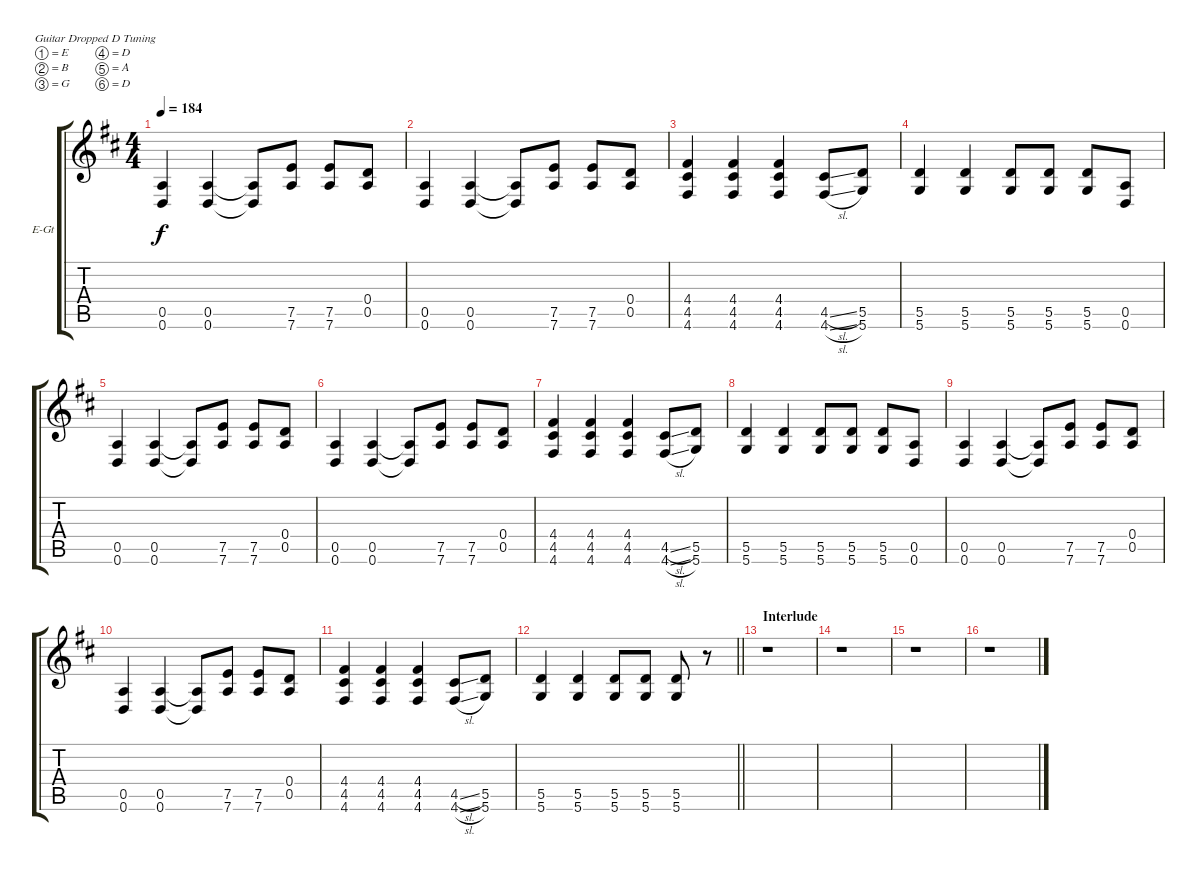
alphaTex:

\defaultSystemsLayout 4
\bracketExtendMode groupsimilarinstruments
\firstSystemTrackNameOrientation horizontal
\otherSystemsTrackNameOrientation horizontal
\track ("Guitar 6" "E-Gt") {instrument distortionguitar}
\staff {score tabs}
\tuning (E4 B3 G3 D3 A2 D2)
\ts (4 4)
\tempo 184
\clef g2
\ks d
(0.6 0.5).4{dy f} (0.6 0.5).4 (0.6{t} 0.5{t}).8 (7.6 7.5).8 (7.6 7.5).8 (0.5 0.4).8 |
(0.6 0.5).4 (0.6 0.5).4 (0.6{t} 0.5{t}).8 (7.6 7.5).8 (7.6 7.5).8 (0.5 0.4).8 |
(4.6 4.5 4.4).4 (4.6 4.5 4.4).4 (4.6 4.5 4.4).4 (4.5{sl} 4.6{sl}).8 (5.6 5.5).8 |
(5.6 5.5).4 (5.6 5.5).4 (5.6 5.5).8 (5.6 5.5).8 (5.6 5.5).8 (0.5 0.6).8 |
(0.6 0.5).4 (0.6 0.5).4 (0.6{t} 0.5{t}).8 (7.6 7.5).8 (7.6 7.5).8 (0.5 0.4).8 |
(0.6 0.5).4 (0.6 0.5).4 (0.6{t} 0.5{t}).8 (7.6 7.5).8 (7.6 7.5).8 (0.5 0.4).8 |
(4.6 4.5 4.4).4 (4.6 4.5 4.4).4 (4.6 4.5 4.4).4 (4.5{sl} 4.6{sl}).8 (5.6 5.5).8 |
(5.6 5.5).4 (5.6 5.5).4 (5.6 5.5).8 (5.6 5.5).8 (5.6 5.5).8 (0.5 0.6).8 |
(0.6 0.5).4 (0.6 0.5).4 (0.6{t} 0.5{t}).8 (7.6 7.5).8 (7.6 7.5).8 (0.5 0.4).8 |
(0.6 0.5).4 (0.6 0.5).4 (0.6{t} 0.5{t}).8 (7.6 7.5).8 (7.6 7.5).8 (0.5 0.4).8 |
(4.6 4.5 4.4).4 (4.6 4.5 4.4).4 (4.6 4.5 4.4).4 (4.5{sl} 4.6{sl}).8 (5.6 5.5).8 |
\barLineRight lightlight
(5.6 5.5).4 (5.6 5.5).4 (5.6 5.5).8 (5.6 5.5).8 (5.6 5.5).8 r.8 |
\section ("" "Interlude")
r.1 |
r.1 |
r.1 |
r.1
